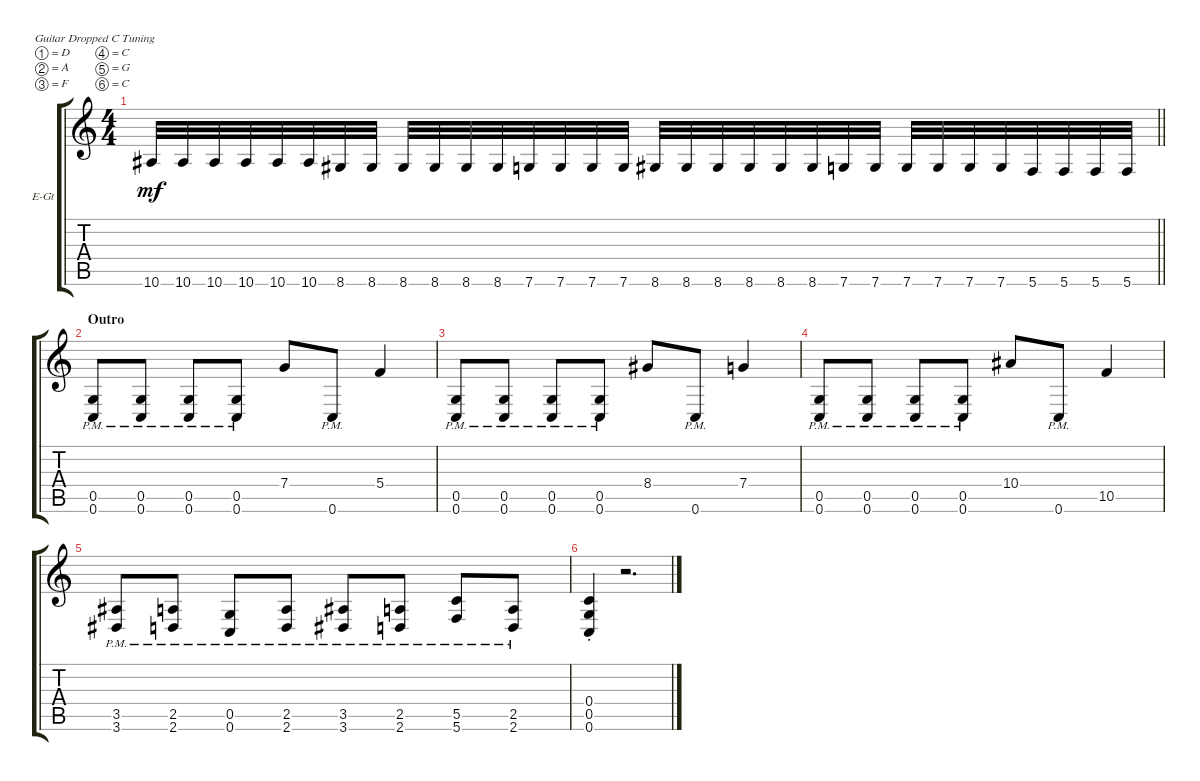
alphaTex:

\bracketExtendMode groupsimilarinstruments
\firstSystemTrackNameOrientation horizontal
\otherSystemsTrackNameOrientation horizontal
\track ("Guitar 2" "E-Gt") {instrument distortionguitar}
\staff {score tabs}
\tuning (D4 A3 F3 C3 G2 C2)
\ts (4 4)
\tempo (94 hide)
\tempo (193 1 hide)
\clef g2
\barLineRight lightlight
\ks c
10.6.32{dy mf} 10.6.32 10.6.32 10.6.32 10.6.32 10.6.32 8.6.32 8.6.32 8.6.32 8.6.32 8.6.32 8.6.32 7.6.32 7.6.32 7.6.32 7.6.32 8.6.32 8.6.32 8.6.32 8.6.32 8.6.32 8.6.32 7.6.32 7.6.32 7.6.32 7.6.32 7.6.32 7.6.32 5.6.32 5.6.32 5.6.32 5.6.32 |
\section ("" "Outro")
\tempo (193 hide)
(0.5{pm} 0.6{pm}).8 (0.5{pm} 0.6{pm}).8 (0.5{pm} 0.6{pm}).8 (0.5{pm} 0.6{pm}).8 7.4.8 0.6{pm}.8 5.4.4 |
(0.5{pm} 0.6{pm}).8 (0.5{pm} 0.6{pm}).8 (0.5{pm} 0.6{pm}).8 (0.5{pm} 0.6{pm}).8 8.4.8 0.6{pm}.8 7.4.4 |
(0.5{pm} 0.6{pm}).8 (0.5{pm} 0.6{pm}).8 (0.5{pm} 0.6{pm}).8 (0.5{pm} 0.6{pm}).8 10.4.8 0.6{pm}.8 10.5.4 |
(3.5{pm} 3.6{pm}).8 (2.5{pm} 2.6{pm}).8 (0.5{pm} 0.6{pm}).8 (2.5{pm} 2.6{pm}).8 (3.5{pm} 3.6{pm}).8 (2.5{pm} 2.6{pm}).8 (5.5{pm} 5.6{pm}).8 (2.5{pm} 2.6{pm}).8 |
(0.4{st} 0.5{st} 0.6{st}).4 r.2{d}
